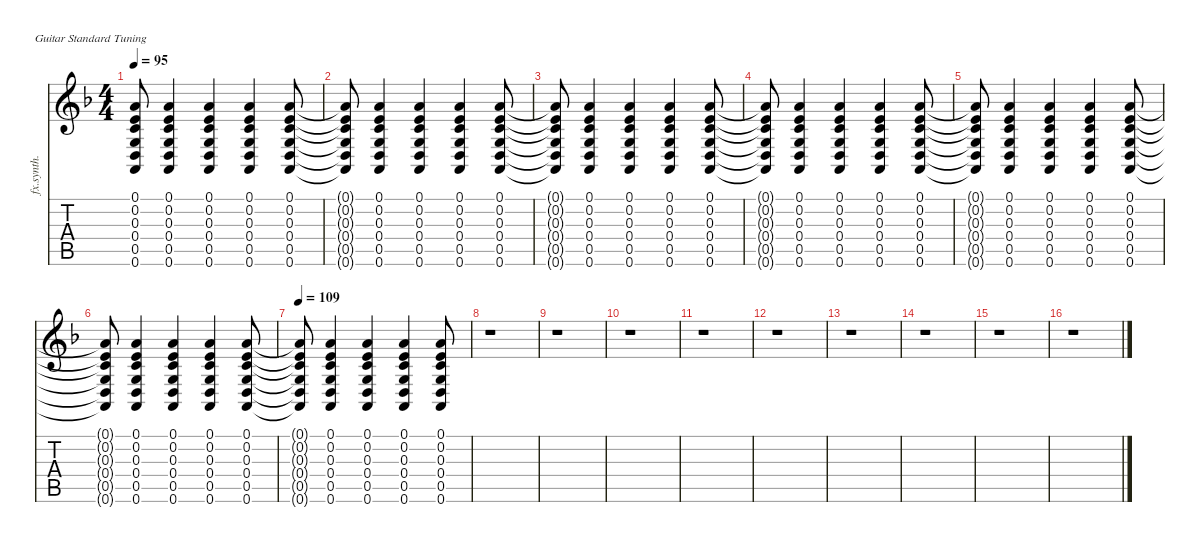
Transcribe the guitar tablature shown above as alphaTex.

\defaultSystemsLayout 4
\hideDynamics
\bracketExtendMode nobrackets
\otherSystemsTrackNameOrientation horizontal
\track ("" "fx.synth.") {instrument helicopter}
\staff {score tabs}
\tuning (E4 B3 G3 D3 A2 E2)
\displaytranspose 5
\ts (4 4)
\tempo 95
\clef g2
\ks f
(0.1{t acc forcenatural} 0.2{t acc forcenatural} 0.3{t acc forcenatural} 0.4{t acc forcenatural} 0.5{t acc forcenatural} 0.6{t acc forcenatural}).8{dy f} (0.1{acc forcenatural} 0.2{acc forcenatural} 0.3{acc forcenatural} 0.4{acc forcenatural} 0.5{acc forcenatural} 0.6{acc forcenatural}).4 (0.1{acc forcenatural} 0.2{acc forcenatural} 0.3{acc forcenatural} 0.4{acc forcenatural} 0.5{acc forcenatural} 0.6{acc forcenatural}).4 (0.1{acc forcenatural} 0.2{acc forcenatural} 0.3{acc forcenatural} 0.4{acc forcenatural} 0.5{acc forcenatural} 0.6{acc forcenatural}).4 (0.1{acc forcenatural} 0.2{acc forcenatural} 0.3{acc forcenatural} 0.4{acc forcenatural} 0.5{acc forcenatural} 0.6{acc forcenatural}).8 |
(0.1{t acc forcenatural} 0.2{t acc forcenatural} 0.3{t acc forcenatural} 0.4{t acc forcenatural} 0.5{t acc forcenatural} 0.6{t acc forcenatural}).8 (0.1{acc forcenatural} 0.2{acc forcenatural} 0.3{acc forcenatural} 0.4{acc forcenatural} 0.5{acc forcenatural} 0.6{acc forcenatural}).4 (0.1{acc forcenatural} 0.2{acc forcenatural} 0.3{acc forcenatural} 0.4{acc forcenatural} 0.5{acc forcenatural} 0.6{acc forcenatural}).4 (0.1{acc forcenatural} 0.2{acc forcenatural} 0.3{acc forcenatural} 0.4{acc forcenatural} 0.5{acc forcenatural} 0.6{acc forcenatural}).4 (0.1{acc forcenatural} 0.2{acc forcenatural} 0.3{acc forcenatural} 0.4{acc forcenatural} 0.5{acc forcenatural} 0.6{acc forcenatural}).8 |
(0.1{t acc forcenatural} 0.2{t acc forcenatural} 0.3{t acc forcenatural} 0.4{t acc forcenatural} 0.5{t acc forcenatural} 0.6{t acc forcenatural}).8 (0.1{acc forcenatural} 0.2{acc forcenatural} 0.3{acc forcenatural} 0.4{acc forcenatural} 0.5{acc forcenatural} 0.6{acc forcenatural}).4 (0.1{acc forcenatural} 0.2{acc forcenatural} 0.3{acc forcenatural} 0.4{acc forcenatural} 0.5{acc forcenatural} 0.6{acc forcenatural}).4 (0.1{acc forcenatural} 0.2{acc forcenatural} 0.3{acc forcenatural} 0.4{acc forcenatural} 0.5{acc forcenatural} 0.6{acc forcenatural}).4 (0.1{acc forcenatural} 0.2{acc forcenatural} 0.3{acc forcenatural} 0.4{acc forcenatural} 0.5{acc forcenatural} 0.6{acc forcenatural}).8 |
(0.1{t acc forcenatural} 0.2{t acc forcenatural} 0.3{t acc forcenatural} 0.4{t acc forcenatural} 0.5{t acc forcenatural} 0.6{t acc forcenatural}).8 (0.1{acc forcenatural} 0.2{acc forcenatural} 0.3{acc forcenatural} 0.4{acc forcenatural} 0.5{acc forcenatural} 0.6{acc forcenatural}).4 (0.1{acc forcenatural} 0.2{acc forcenatural} 0.3{acc forcenatural} 0.4{acc forcenatural} 0.5{acc forcenatural} 0.6{acc forcenatural}).4 (0.1{acc forcenatural} 0.2{acc forcenatural} 0.3{acc forcenatural} 0.4{acc forcenatural} 0.5{acc forcenatural} 0.6{acc forcenatural}).4 (0.1{acc forcenatural} 0.2{acc forcenatural} 0.3{acc forcenatural} 0.4{acc forcenatural} 0.5{acc forcenatural} 0.6{acc forcenatural}).8 |
(0.1{t acc forcenatural} 0.2{t acc forcenatural} 0.3{t acc forcenatural} 0.4{t acc forcenatural} 0.5{t acc forcenatural} 0.6{t acc forcenatural}).8 (0.1{acc forcenatural} 0.2{acc forcenatural} 0.3{acc forcenatural} 0.4{acc forcenatural} 0.5{acc forcenatural} 0.6{acc forcenatural}).4 (0.1{acc forcenatural} 0.2{acc forcenatural} 0.3{acc forcenatural} 0.4{acc forcenatural} 0.5{acc forcenatural} 0.6{acc forcenatural}).4 (0.1{acc forcenatural} 0.2{acc forcenatural} 0.3{acc forcenatural} 0.4{acc forcenatural} 0.5{acc forcenatural} 0.6{acc forcenatural}).4 (0.1{acc forcenatural} 0.2{acc forcenatural} 0.3{acc forcenatural} 0.4{acc forcenatural} 0.5{acc forcenatural} 0.6{acc forcenatural}).8 |
(0.1{t acc forcenatural} 0.2{t acc forcenatural} 0.3{t acc forcenatural} 0.4{t acc forcenatural} 0.5{t acc forcenatural} 0.6{t acc forcenatural}).8 (0.1{acc forcenatural} 0.2{acc forcenatural} 0.3{acc forcenatural} 0.4{acc forcenatural} 0.5{acc forcenatural} 0.6{acc forcenatural}).4 (0.1{acc forcenatural} 0.2{acc forcenatural} 0.3{acc forcenatural} 0.4{acc forcenatural} 0.5{acc forcenatural} 0.6{acc forcenatural}).4 (0.1{acc forcenatural} 0.2{acc forcenatural} 0.3{acc forcenatural} 0.4{acc forcenatural} 0.5{acc forcenatural} 0.6{acc forcenatural}).4 (0.1{acc forcenatural} 0.2{acc forcenatural} 0.3{acc forcenatural} 0.4{acc forcenatural} 0.5{acc forcenatural} 0.6{acc forcenatural}).8 |
\tempo 109
(0.1{t acc forcenatural} 0.2{t acc forcenatural} 0.3{t acc forcenatural} 0.4{t acc forcenatural} 0.5{t acc forcenatural} 0.6{t acc forcenatural}).8 (0.1{acc forcenatural} 0.2{acc forcenatural} 0.3{acc forcenatural} 0.4{acc forcenatural} 0.5{acc forcenatural} 0.6{acc forcenatural}).4 (0.1{acc forcenatural} 0.2{acc forcenatural} 0.3{acc forcenatural} 0.4{acc forcenatural} 0.5{acc forcenatural} 0.6{acc forcenatural}).4 (0.1{acc forcenatural} 0.2{acc forcenatural} 0.3{acc forcenatural} 0.4{acc forcenatural} 0.5{acc forcenatural} 0.6{acc forcenatural}).4 (0.1{acc forcenatural} 0.2{acc forcenatural} 0.3{acc forcenatural} 0.4{acc forcenatural} 0.5{acc forcenatural} 0.6{acc forcenatural}).8 |
r.1 |
r.1 |
r.1 |
r.1 |
r.1 |
r.1 |
r.1 |
r.1 |
r.1
